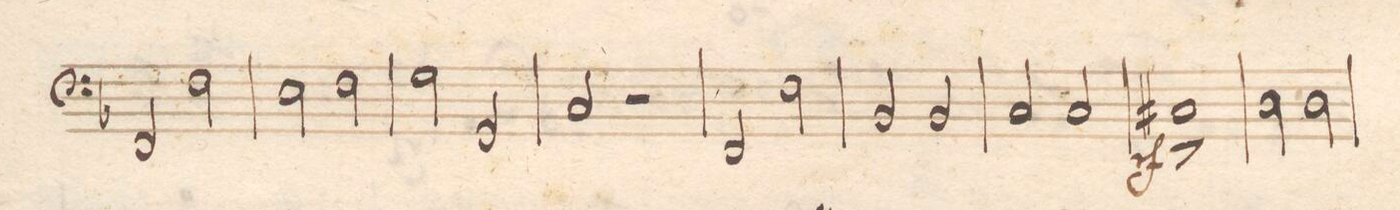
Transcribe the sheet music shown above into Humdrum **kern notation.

**kern	**dynam
*I"Baſso e Violoncello.	*
*clefF4	*
*k[b-]	*
*met(c|)	*
*M2/2	*
2FF/	.
2F\	.
=62	=62
2E\	.
2F\	.
=63	=63
2G\	.
2GG/	.
=64	=64
2C/	.
2r	.
=65	=65
2FF/	.
2F\	.
=66	=66
2BB-/	.
2BB-/	.
=67	=67
2C/	.
2C/	.
=68	=68
1C#X/^	rfz
=69	=69
2D\	.
2D\	.
=70	=70
*-	*-
